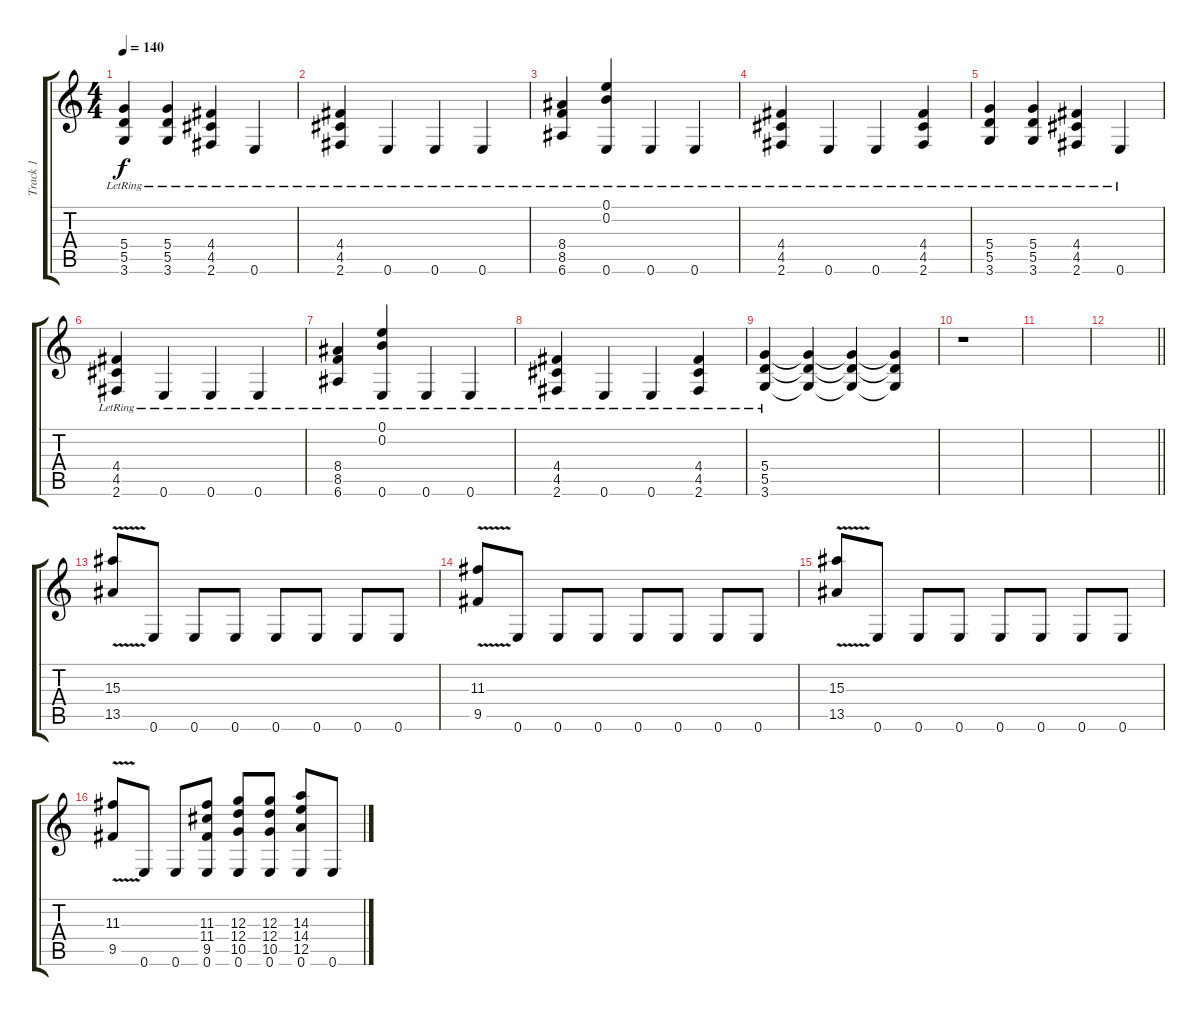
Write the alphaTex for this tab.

\track ("Track 1" "Track 1") {instrument overdrivenguitar}
\staff {score tabs}
\tuning (E4 B3 G3 D3 A2 E2) {hide}
\ts (4 4)
\tempo 140
\clef g2
\ks c
(5.4{lr} 5.5{lr} 3.6{lr}).4{dy f} (5.4{lr} 5.5{lr} 3.6{lr}).4 (4.4{lr} 4.5{lr} 2.6{lr}).4 0.6{lr}.4 |
(4.4{lr} 4.5{lr} 2.6{lr}).4 0.6{lr}.4 0.6{lr}.4 0.6{lr}.4 |
(8.4{lr} 8.5{lr} 6.6{lr}).4 (0.1{lr} 0.2{lr} 0.6{lr}).4 0.6{lr}.4 0.6{lr}.4 |
(4.4{lr} 4.5{lr} 2.6{lr}).4 0.6{lr}.4 0.6{lr}.4 (4.4{lr} 4.5{lr} 2.6{lr}).4 |
(5.4{lr} 5.5{lr} 3.6{lr}).4 (5.4{lr} 5.5{lr} 3.6{lr}).4 (4.4{lr} 4.5{lr} 2.6{lr}).4 0.6{lr}.4 |
(4.4{lr} 4.5{lr} 2.6{lr}).4 0.6{lr}.4 0.6{lr}.4 0.6{lr}.4 |
(8.4{lr} 8.5{lr} 6.6{lr}).4 (0.1{lr} 0.2{lr} 0.6{lr}).4 0.6{lr}.4 0.6{lr}.4 |
(4.4{lr} 4.5{lr} 2.6{lr}).4 0.6{lr}.4 0.6{lr}.4 (4.4{lr} 4.5{lr} 2.6{lr}).4 |
(5.4{lr} 5.5{lr} 3.6{lr}).4 (5.4{t} 5.5{t} 3.6{t}).4 (5.4{t} 5.5{t} 3.6{t}).4 (5.4{t} 5.5{t} 3.6{t}).4 |
r.1 |
|
\barLineRight lightlight
|
\section ("" "")
(15.3{v} 13.5{v}).8 0.6.8 0.6.8 0.6.8 0.6.8 0.6.8 0.6.8 0.6.8 |
(11.3{v} 9.5).8 0.6.8 0.6.8 0.6.8 0.6.8 0.6.8 0.6.8 0.6.8 |
(15.3{v} 13.5{v}).8 0.6.8 0.6.8 0.6.8 0.6.8 0.6.8 0.6.8 0.6.8 |
(11.3{v} 9.5).8 0.6.8 0.6.8 (11.3 11.4 9.5 0.6).8 (12.3 12.4 10.5 0.6).8 (12.3 12.4 10.5 0.6).8 (14.3 14.4 12.5 0.6).8 0.6.8
